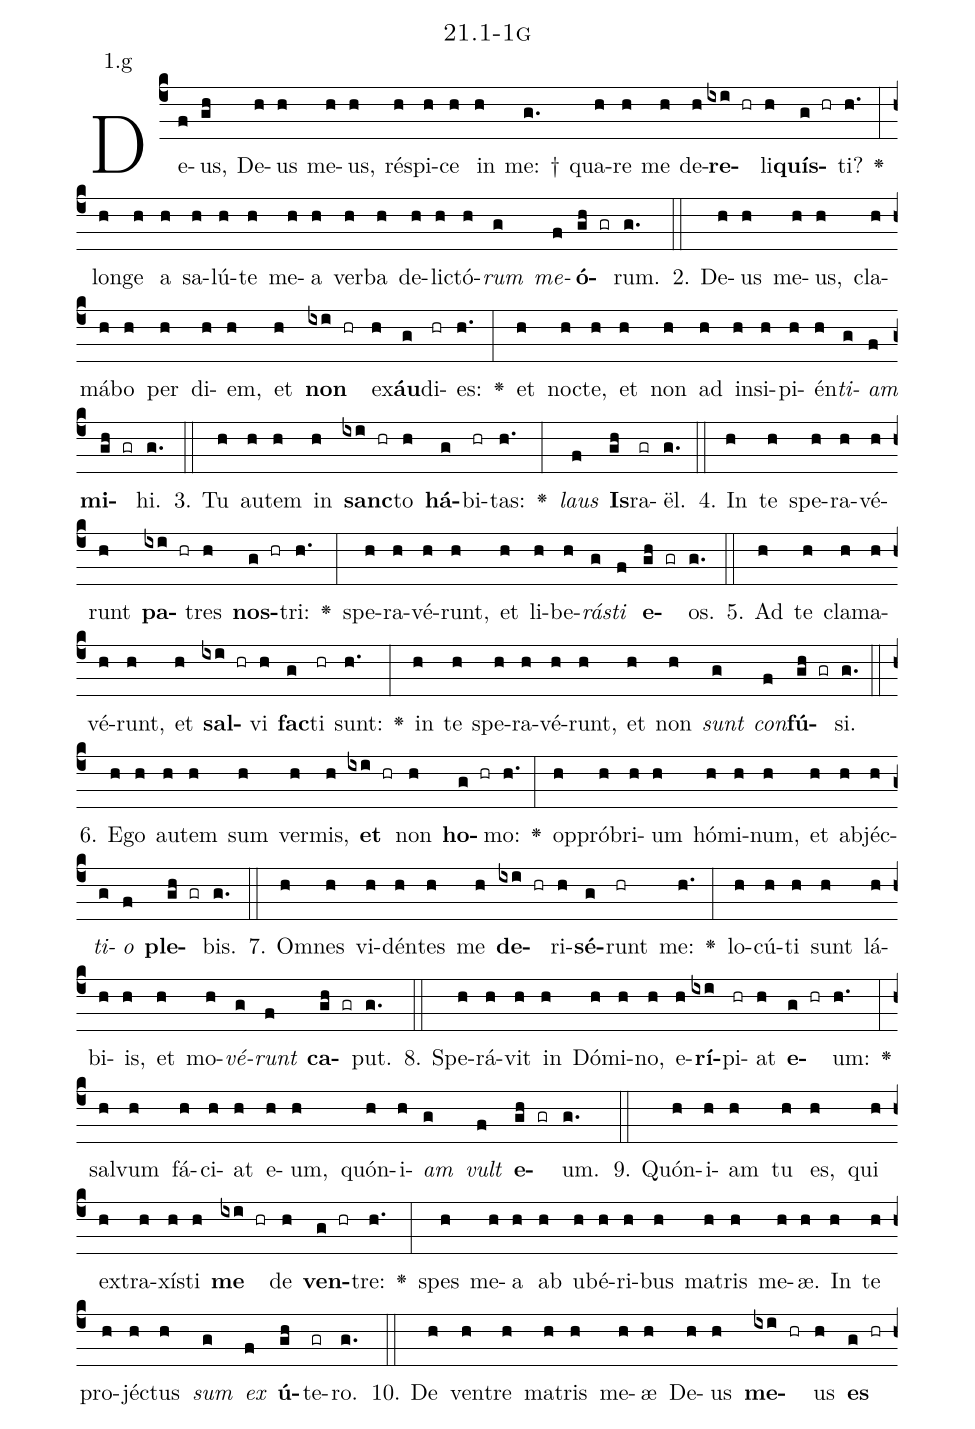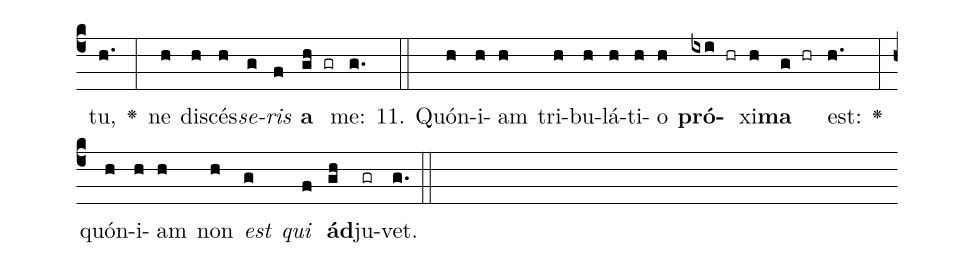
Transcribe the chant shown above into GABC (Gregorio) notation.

name: 21.1-1g;
annotation: 1.g;
%%
(c4)De(f)us,(gh) De(h)us(h) me(h)us,(h) ré(h)spi(h)ce(h) in(h) me: †(g.) qua(h)re(h) me(h) de(h)<b>re</b>(ixi hr)li(h)<b>quís</b>(g hr)ti?(h.) <v>\greheightstar</v>(:) lon(h)ge(h) a(h) sa(h)lú(h)te(h) me(h)a(h) ver(h)ba(h) de(h)lic(h)tó(h)<i>rum</i>(g) <i>me</i>(f)<b>ó</b>(gh gr)rum.(g.) (::)
2. De(h)us(h) me(h)us,(h) cla(h)má(h)bo(h) per(h) di(h)em,(h) et(h) <b>non</b>(ixi hr) ex(h)<b>áu</b>(g)di(hr)es:(h.) <v>\greheightstar</v>(:) et(h) noc(h)te,(h) et(h) non(h) ad(h) in(h)si(h)pi(h)én(h)<i>ti</i>(g)<i>am</i>(f) <b>mi</b>(gh gr)hi.(g.) (::)
3. Tu(h) au(h)tem(h) in(h) <b>sanc</b>(ixi hr)to(h) <b>há</b>(g)bi(hr)tas:(h.) <v>\greheightstar</v>(:) <i>laus</i>(f) <b>Is</b>(gh)ra(gr)ël.(g.) (::)
4. In(h) te(h) spe(h)ra(h)vé(h)runt(h) <b>pa</b>(ixi hr)tres(h) <b>nos</b>(g hr)tri:(h.) <v>\greheightstar</v>(:) spe(h)ra(h)vé(h)runt,(h) et(h) li(h)be(h)<i>rás</i>(g)<i>ti</i>(f) <b>e</b>(gh gr)os.(g.) (::)
5. Ad(h) te(h) cla(h)ma(h)vé(h)runt,(h) et(h) <b>sal</b>(ixi hr)vi(h) <b>fac</b>(g)ti(hr) sunt:(h.) <v>\greheightstar</v>(:) in(h) te(h) spe(h)ra(h)vé(h)runt,(h) et(h) non(h) <i>sunt</i>(g) <i>con</i>(f)<b>fú</b>(gh gr)si.(g.) (::)
6. E(h)go(h) au(h)tem(h) sum(h) ver(h)mis,(h) <b>et</b>(ixi hr) non(h) <b>ho</b>(g hr)mo:(h.) <v>\greheightstar</v>(:) op(h)pró(h)bri(h)um(h) hó(h)mi(h)num,(h) et(h) ab(h)jéc(h)<i>ti</i>(g)<i>o</i>(f) <b>ple</b>(gh gr)bis.(g.) (::)
7. Om(h)nes(h) vi(h)dén(h)tes(h) me(h) <b>de</b>(ixi hr)ri(h)<b>sé</b>(g)runt(hr) me:(h.) <v>\greheightstar</v>(:) lo(h)cú(h)ti(h) sunt(h) lá(h)bi(h)is,(h) et(h) mo(h)<i>vé</i>(g)<i>runt</i>(f) <b>ca</b>(gh gr)put.(g.) (::)
8. Spe(h)rá(h)vit(h) in(h) Dó(h)mi(h)no,(h) e(h)<b>rí</b>(ixi)pi(hr)at(h) <b>e</b>(g hr)um:(h.) <v>\greheightstar</v>(:) sal(h)vum(h) fá(h)ci(h)at(h) e(h)um,(h) quón(h)i(h)<i>am</i>(g) <i>vult</i>(f) <b>e</b>(gh gr)um.(g.) (::)
9. Quón(h)i(h)am(h) tu(h) es,(h) qui(h) ex(h)tra(h)xís(h)ti(h) <b>me</b>(ixi hr) de(h) <b>ven</b>(g hr)tre:(h.) <v>\greheightstar</v>(:) spes(h) me(h)a(h) ab(h) u(h)bé(h)ri(h)bus(h) ma(h)tris(h) me(h)æ.(h) In(h) te(h) pro(h)jéc(h)tus(h) <i>sum</i>(g) <i>ex</i>(f) <b>ú</b>(gh)te(gr)ro.(g.) (::)
10. De(h) ven(h)tre(h) ma(h)tris(h) me(h)æ(h) De(h)us(h) <b>me</b>(ixi hr)us(h) <b>es</b>(g hr) tu,(h.) <v>\greheightstar</v>(:) ne(h) di(h)scés(h)<i>se</i>(g)<i>ris</i>(f) <b>a</b>(gh gr) me:(g.) (::)
11. Quón(h)i(h)am(h) tri(h)bu(h)lá(h)ti(h)o(h) <b>pró</b>(ixi hr)xi(h)<b>ma</b>(g hr) est:(h.) <v>\greheightstar</v>(:) quón(h)i(h)am(h) non(h) <i>est</i>(g) <i>qui</i>(f) <b>ád</b>(gh)ju(gr)vet.(g.) (::)
